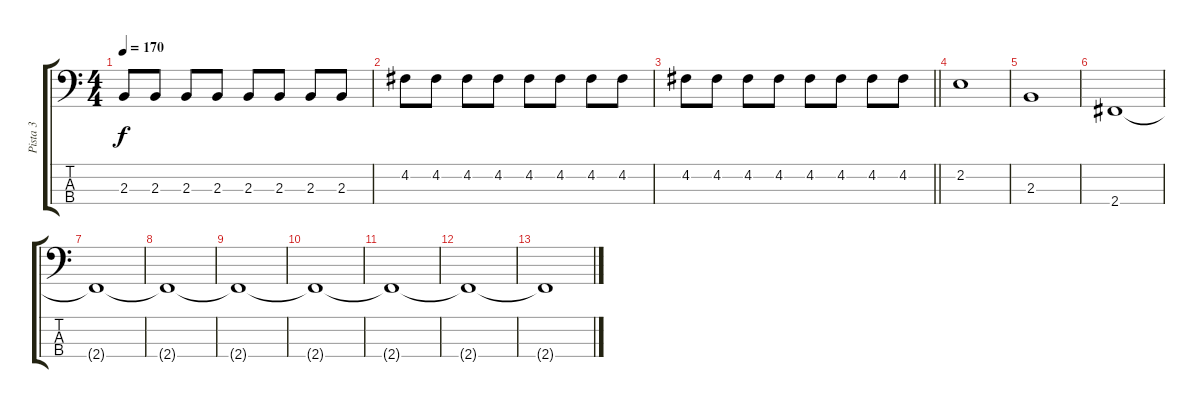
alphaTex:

\track ("Pista 3" "Pista 3") {instrument electricbassfinger}
\staff {score tabs}
\tuning (G2 D2 A1 E1) {hide}
\ts (4 4)
\tempo 170
\clef f4
\ks c
2.3.8{dy f} 2.3.8 2.3.8 2.3.8 2.3.8 2.3.8 2.3.8 2.3.8 |
4.2.8 4.2.8 4.2.8 4.2.8 4.2.8 4.2.8 4.2.8 4.2.8 |
\barLineRight lightlight
4.2.8 4.2.8 4.2.8 4.2.8 4.2.8 4.2.8 4.2.8 4.2.8 |
2.2.1 |
2.3.1 |
2.4.1 |
2.4{t}.1 |
2.4{t}.1 |
2.4{t}.1 |
2.4{t}.1 |
2.4{t}.1 |
2.4{t}.1 |
2.4{t}.1
